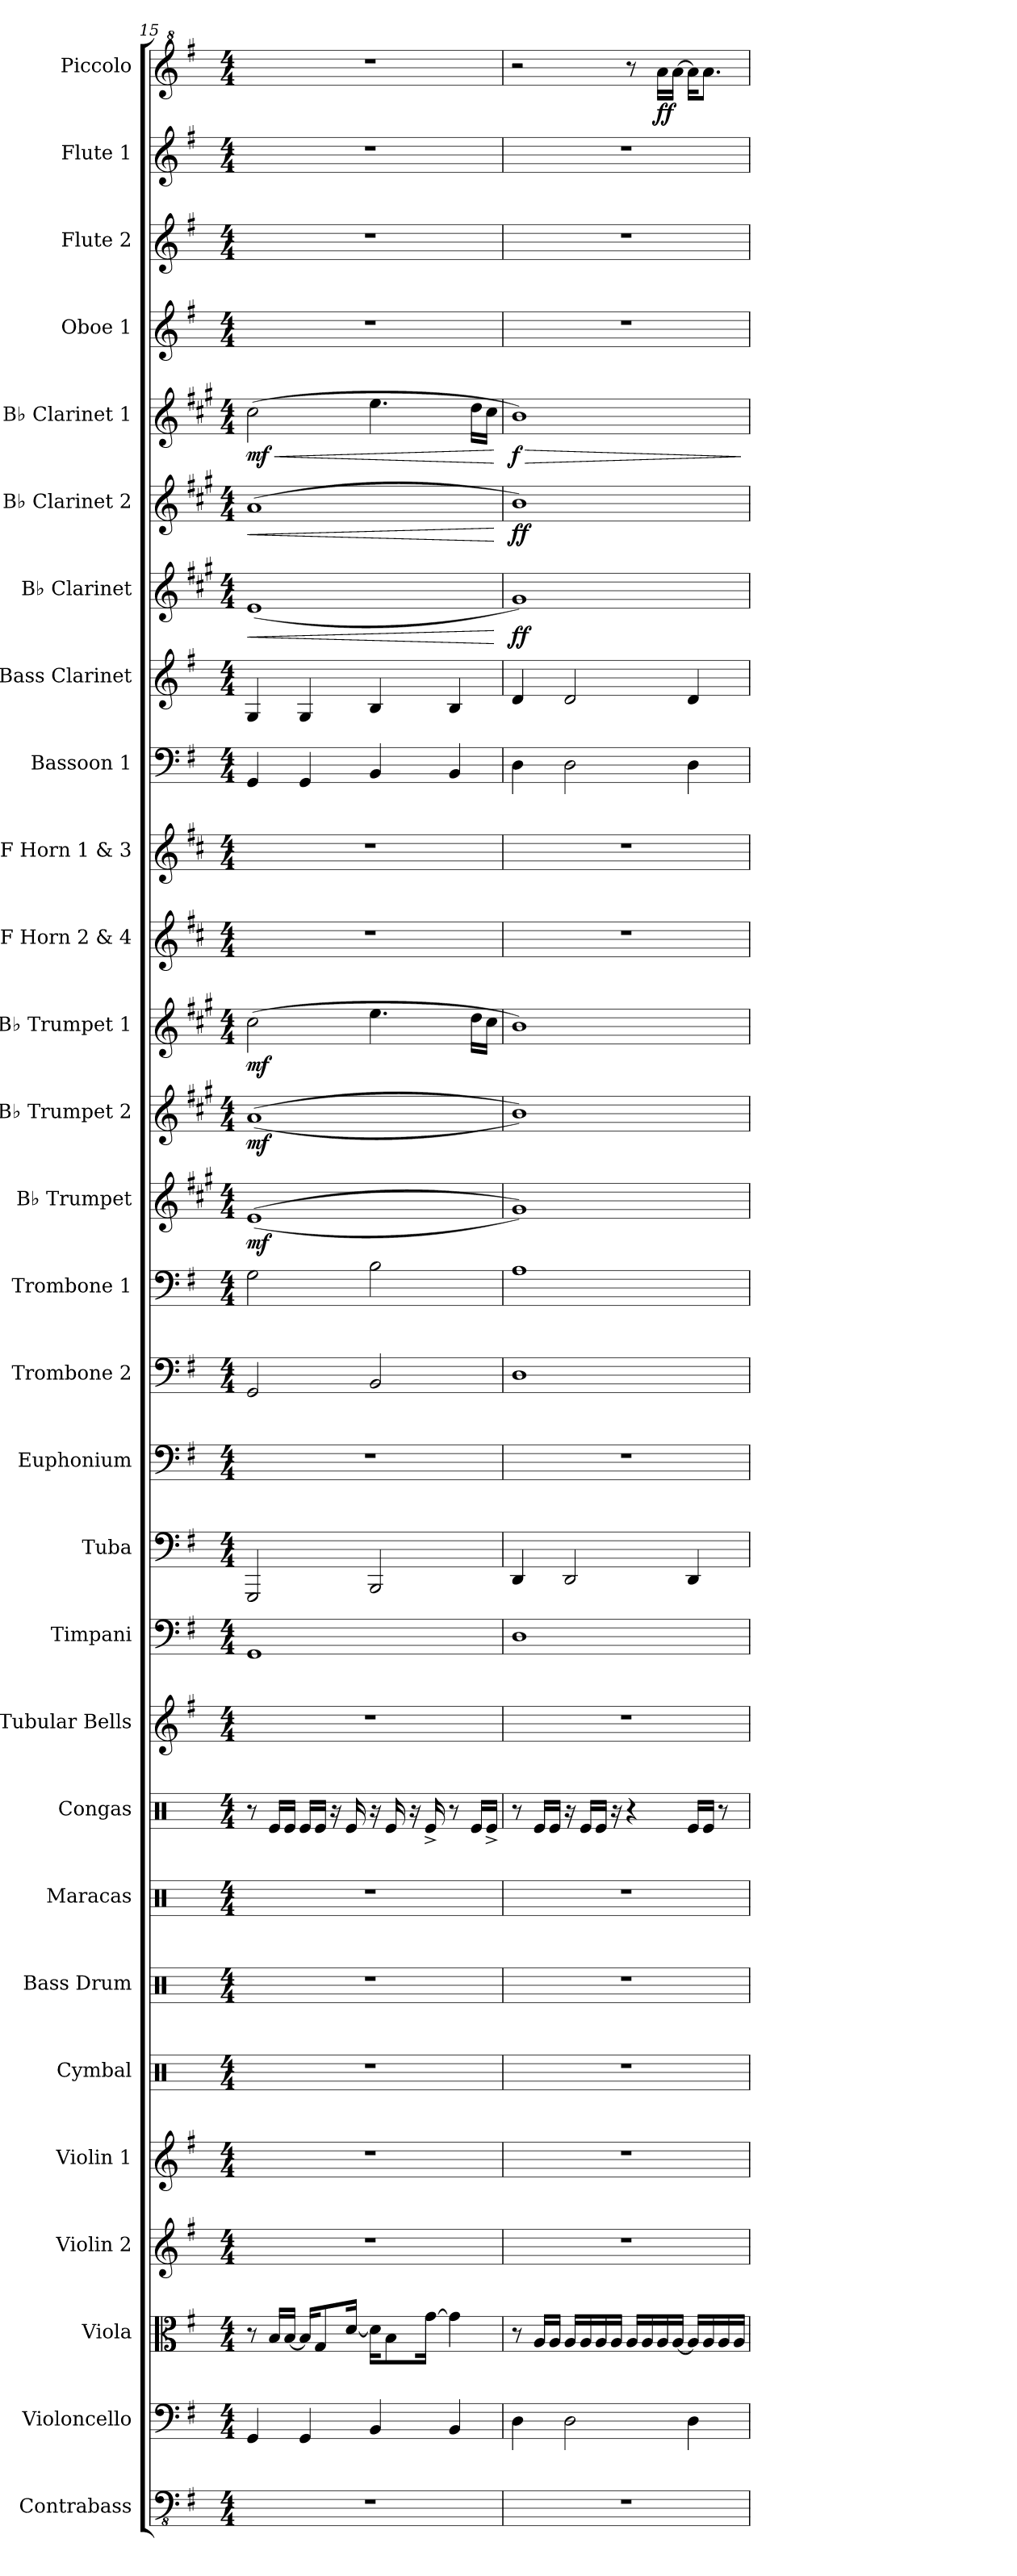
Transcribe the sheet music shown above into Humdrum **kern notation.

**kern	**kern	**kern	**kern	**kern	**kern	**kern	**kern	**kern	**kern	**kern	**kern	**kern	**kern	**kern	**kern	**dynam	**kern	**dynam	**kern	**dynam	**kern	**kern	**kern	**kern	**kern	**dynam	**kern	**dynam	**kern	**dynam	**kern	**kern	**kern	**kern	**dynam
*part29	*part28	*part27	*part26	*part25	*part24	*part23	*part22	*part21	*part20	*part19	*part18	*part17	*part16	*part15	*part14	*part14	*part13	*part13	*part12	*part12	*part11	*part10	*part9	*part8	*part7	*part7	*part6	*part6	*part5	*part5	*part4	*part3	*part2	*part1	*part1
*staff29	*staff28	*staff27	*staff26	*staff25	*staff24	*staff23	*staff22	*staff21	*staff20	*staff19	*staff18	*staff17	*staff16	*staff15	*staff14	*staff14	*staff13	*staff13	*staff12	*staff12	*staff11	*staff10	*staff9	*staff8	*staff7	*staff7	*staff6	*staff6	*staff5	*staff5	*staff4	*staff3	*staff2	*staff1	*staff1
*I"Contrabass	*I"Violoncello	*I"Viola	*I"Violin 2	*I"Violin 1	*I"Cymbal	*I"Bass Drum	*I"Maracas	*I"Congas	*I"Tubular Bells	*I"Timpani	*I"Tuba	*I"Euphonium	*I"Trombone 2	*I"Trombone 1	*I"B♭ Trumpet	*	*I"B♭ Trumpet 2	*	*I"B♭ Trumpet 1	*	*I"F Horn 2 &amp; 4	*I"F Horn 1 &amp; 3	*I"Bassoon 1	*I"Bass Clarinet	*I"B♭ Clarinet	*	*I"B♭ Clarinet 2	*	*I"B♭ Clarinet 1	*	*I"Oboe 1	*I"Flute 2	*I"Flute 1	*I"Piccolo	*
*I'Cb.	*I'Vc.	*I'Vla.	*I'Vln. 2	*I'Vln. 1	*I'Cym.	*I'B. Dr.	*I'Mrcs.	*I'Co.	*I'Tu. Be.	*I'Timp.	*I'Tba.	*I'Euph.	*I'Tbn. 2	*I'Tbn. 1	*I'B♭ Tpt.	*	*I'B♭ Tpt. 2	*	*I'B♭ Tpt. 1	*	*I'F Hn. 2 4	*I'F Hn. 1 3	*I'Bsn. 1	*I'B. Cl.	*I'B♭ Cl.	*	*I'B♭ Cl. 2	*	*I'B♭ Cl. 1	*	*I'Ob. 1	*I'Fl. 2	*I'Fl. 1	*I'Picc.	*
*clefFv4	*clefF4	*clefC3	*clefG2	*clefG2	*clefX	*clefX	*clefX	*clefX	*clefG2	*clefF4	*clefF4	*clefF4	*clefF4	*clefF4	*clefG2	*	*clefG2	*	*clefG2	*	*clefG2	*clefG2	*clefF4	*clefG2	*clefG2	*	*clefG2	*	*clefG2	*	*clefG2	*clefG2	*clefG2	*clefG^2	*
*	*	*	*	*	*	*	*	*	*	*	*	*	*	*	*ITrd1c2	*	*ITrd1c2	*	*ITrd1c2	*	*ITrd4c7	*ITrd4c7	*	*ITrd8c14	*ITrd1c2	*	*ITrd1c2	*	*ITrd1c2	*	*	*	*	*ITrd-7c-12	*
*k[f#]	*k[f#]	*k[f#]	*k[f#]	*k[f#]	*k[]	*k[]	*k[]	*k[]	*k[f#]	*k[f#]	*k[f#]	*k[f#]	*k[f#]	*k[f#]	*k[f#]	*	*k[f#]	*	*k[f#]	*	*k[f#]	*k[f#]	*k[f#]	*k[f#]	*k[f#]	*	*k[f#]	*	*k[f#]	*	*k[f#]	*k[f#]	*k[f#]	*k[f#]	*
*M4/4	*M4/4	*M4/4	*M4/4	*M4/4	*M4/4	*M4/4	*M4/4	*M4/4	*M4/4	*M4/4	*M4/4	*M4/4	*M4/4	*M4/4	*M4/4	*	*M4/4	*	*M4/4	*	*M4/4	*M4/4	*M4/4	*M4/4	*M4/4	*	*M4/4	*	*M4/4	*	*M4/4	*M4/4	*M4/4	*M4/4	*
=15	=15	=15	=15	=15	=15	=15	=15	=15	=15	=15	=15	=15	=15	=15	=15	=15	=15	=15	=15	=15	=15	=15	=15	=15	=15	=15	=15	=15	=15	=15	=15	=15	=15	=15	=15
!	!	!	!	!	!	!	!	!	!	!	!	!	!	!	!	!	!	!	!	!	!	!	!	!	!	!LO:HP:b	!	!	!	!	!	!	!	!	!
!	!	!	!	!	!	!	!	!	!	!	!	!	!	!	!	!	!	!	!	!	!	!	!	!	!	!LO:HP:n=1:b	!	!LO:HP:b	!	!	!	!	!	!	!
!	!	!	!	!	!	!	!	!	!	!	!	!	!	!	!	!LO:DY:b	!	!LO:DY:b	!	!LO:DY:b	!	!	!	!	!	!LO:DY:n=1:b	!	!LO:HP:n=1:b	!	!LO:HP:b	!	!	!	!	!
!	!	!	!	!	!	!	!	!	!	!	!	!	!	!	!	!	!	!	!	!	!	!	!	!	!	!LO:DY:n=2:b	!	!LO:DY:n=1:b	!	!	!	!	!	!	!
!	!	!	!	!	!	!	!	!	!	!	!	!	!	!	!	!	!	!	!	!	!	!	!	!	!	!	!	!LO:DY:n=2:b	!	!LO:DY:n=1:b	!	!	!	!	!
1r	4GG/	8r	1r	1r	1r	1r	1r	8r	1r	1GG	2GGG/	1r	2GG/	2G\	((1d	mf	((1g	mf	(2b\	mf	1r	1r	4GG/	4GG/	(1d	< < mf mf	(1g	< < mf mf	(2b\	< mf	1r	1r	1r	1r	.
.	.	16B/LL	.	.	.	.	.	16Re/LL	.	.	.	.	.	.	.	.	.	.	.	.	.	.	.	.	.	.	.	.	.	.	.	.	.	.	.
.	.	[16B/JJ	.	.	.	.	.	16Re/JJ	.	.	.	.	.	.	.	.	.	.	.	.	.	.	.	.	.	.	.	.	.	.	.	.	.	.	.
.	4GG/	16B/KL]	.	.	.	.	.	16Re/LL	.	.	.	.	.	.	.	.	.	.	.	.	.	.	4GG/	4GG/	.	.	.	.	.	.	.	.	.	.	.
.	.	8G/	.	.	.	.	.	16Re/JJ	.	.	.	.	.	.	.	.	.	.	.	.	.	.	.	.	.	.	.	.	.	.	.	.	.	.	.
.	.	.	.	.	.	.	.	16r	.	.	.	.	.	.	.	.	.	.	.	.	.	.	.	.	.	.	.	.	.	.	.	.	.	.	.
.	.	[16d/Jk	.	.	.	.	.	16Re/	.	.	.	.	.	.	.	.	.	.	.	.	.	.	.	.	.	.	.	.	.	.	.	.	.	.	.
.	4BB/	16d\KL]	.	.	.	.	.	16r	.	.	2BBB/	.	2BB/	2B\	.	.	.	.	4.dd\	.	.	.	4BB/	4BB/	.	.	.	.	4.dd\	.	.	.	.	.	.
.	.	8B\	.	.	.	.	.	16Re/	.	.	.	.	.	.	.	.	.	.	.	.	.	.	.	.	.	.	.	.	.	.	.	.	.	.	.
.	.	.	.	.	.	.	.	16r	.	.	.	.	.	.	.	.	.	.	.	.	.	.	.	.	.	.	.	.	.	.	.	.	.	.	.
.	.	[16g\Jk	.	.	.	.	.	16Re^/	.	.	.	.	.	.	.	.	.	.	.	.	.	.	.	.	.	.	.	.	.	.	.	.	.	.	.
.	4BB/	4g\]	.	.	.	.	.	8r	.	.	.	.	.	.	.	.	.	.	.	.	.	.	4BB/	4BB/	.	.	.	.	.	.	.	.	.	.	.
.	.	.	.	.	.	.	.	16Re/LL	.	.	.	.	.	.	.	.	.	.	16cc\LL	.	.	.	.	.	.	.	.	.	16cc\LL	.	.	.	.	.	.
.	.	.	.	.	.	.	.	16Re^/JJ	.	.	.	.	.	.	.	.	.	.	16b\JJ	.	.	.	.	.	.	.	.	.	16b\JJ	.	.	.	.	.	.
.	.	.	.	.	.	.	.	.	.	.	.	.	.	.	.	.	.	.	.	.	.	.	.	.	.	[	.	[	.	[	.	.	.	.	.
!!LO:PB:g=z
=16	=16	=16	=16	=16	=16	=16	=16	=16	=16	=16	=16	=16	=16	=16	=16	=16	=16	=16	=16	=16	=16	=16	=16	=16	=16	=16	=16	=16	=16	=16	=16	=16	=16	=16	=16
!	!	!	!	!	!	!	!	!	!	!	!	!	!	!	!	!	!	!	!	!	!	!	!	!	!	!LO:DY:b	!	!	!	!LO:HP:b	!	!	!	!	!
!	!	!	!	!	!	!	!	!	!	!	!	!	!	!	!	!	!	!	!	!	!	!	!	!	!	!LO:DY:n=1:b	!	!LO:DY:b	!	!	!	!	!	!	!
!	!	!	!	!	!	!	!	!	!	!	!	!	!	!	!	!	!	!	!	!	!	!	!	!	!	!	!	!LO:DY:n=1:b	!	!LO:DY:n=1:b	!	!	!	!	!
1r	4D\	8r	1r	1r	1r	1r	1r	8r	1r	1D	4DD/	1r	1D	1A	1f#))	.	1a))	.	1a)	.	1r	1r	4D\	4D/	1f#)	f f	1a)	f f	1a)	> f	1r	1r	1r	2r	.
.	.	16A/LL	.	.	.	.	.	16Re/LL	.	.	.	.	.	.	.	.	.	.	.	.	.	.	.	.	.	.	.	.	.	.	.	.	.	.	.
.	.	16A/JJ	.	.	.	.	.	16Re/JJ	.	.	.	.	.	.	.	.	.	.	.	.	.	.	.	.	.	.	.	.	.	.	.	.	.	.	.
.	2D\	16A/LL	.	.	.	.	.	16r	.	.	2DD/	.	.	.	.	.	.	.	.	.	.	.	2D\	2D/	.	.	.	.	.	.	.	.	.	.	.
.	.	16A/	.	.	.	.	.	16Re/LL	.	.	.	.	.	.	.	.	.	.	.	.	.	.	.	.	.	.	.	.	.	.	.	.	.	.	.
.	.	16A/	.	.	.	.	.	16Re/JJ	.	.	.	.	.	.	.	.	.	.	.	.	.	.	.	.	.	.	.	.	.	.	.	.	.	.	.
.	.	16A/JJ	.	.	.	.	.	16r	.	.	.	.	.	.	.	.	.	.	.	.	.	.	.	.	.	.	.	.	.	.	.	.	.	.	.
.	.	16A/LL	.	.	.	.	.	4r	.	.	.	.	.	.	.	.	.	.	.	.	.	.	.	.	.	.	.	.	.	.	.	.	.	8r	.
.	.	16A/	.	.	.	.	.	.	.	.	.	.	.	.	.	.	.	.	.	.	.	.	.	.	.	.	.	.	.	.	.	.	.	.	.
!	!	!	!	!	!	!	!	!	!	!	!	!	!	!	!	!	!	!	!	!	!	!	!	!	!	!	!	!	!	!	!	!	!	!	!LO:DY:b
.	.	16A/	.	.	.	.	.	.	.	.	.	.	.	.	.	.	.	.	.	.	.	.	.	.	.	.	.	.	.	.	.	.	.	16aaa\LL	ff
.	.	[16A/JJ	.	.	.	.	.	.	.	.	.	.	.	.	.	.	.	.	.	.	.	.	.	.	.	.	.	.	.	.	.	.	.	[16aaa\JJ	.
.	4D\	16A/LL]	.	.	.	.	.	16Re/LL	.	.	4DD/	.	.	.	.	.	.	.	.	.	.	.	4D\	4D/	.	.	.	.	.	.	.	.	.	16aaa\KL]	.
.	.	16A/	.	.	.	.	.	16Re/JJ	.	.	.	.	.	.	.	.	.	.	.	.	.	.	.	.	.	.	.	.	.	.	.	.	.	8.aaa\J	.
.	.	16A/	.	.	.	.	.	8r	.	.	.	.	.	.	.	.	.	.	.	.	.	.	.	.	.	.	.	.	.	.	.	.	.	.	.
.	.	16A/JJ	.	.	.	.	.	.	.	.	.	.	.	.	.	.	.	.	.	.	.	.	.	.	.	.	.	.	.	.	.	.	.	.	.
.	.	.	.	.	.	.	.	.	.	.	.	.	.	.	.	.	.	.	.	.	.	.	.	.	.	[	.	[	.	]	.	.	.	.	.
=	=	=	=	=	=	=	=	=	=	=	=	=	=	=	=	=	=	=	=	=	=	=	=	=	=	=	=	=	=	=	=	=	=	=	=
*-	*-	*-	*-	*-	*-	*-	*-	*-	*-	*-	*-	*-	*-	*-	*-	*-	*-	*-	*-	*-	*-	*-	*-	*-	*-	*-	*-	*-	*-	*-	*-	*-	*-	*-	*-
